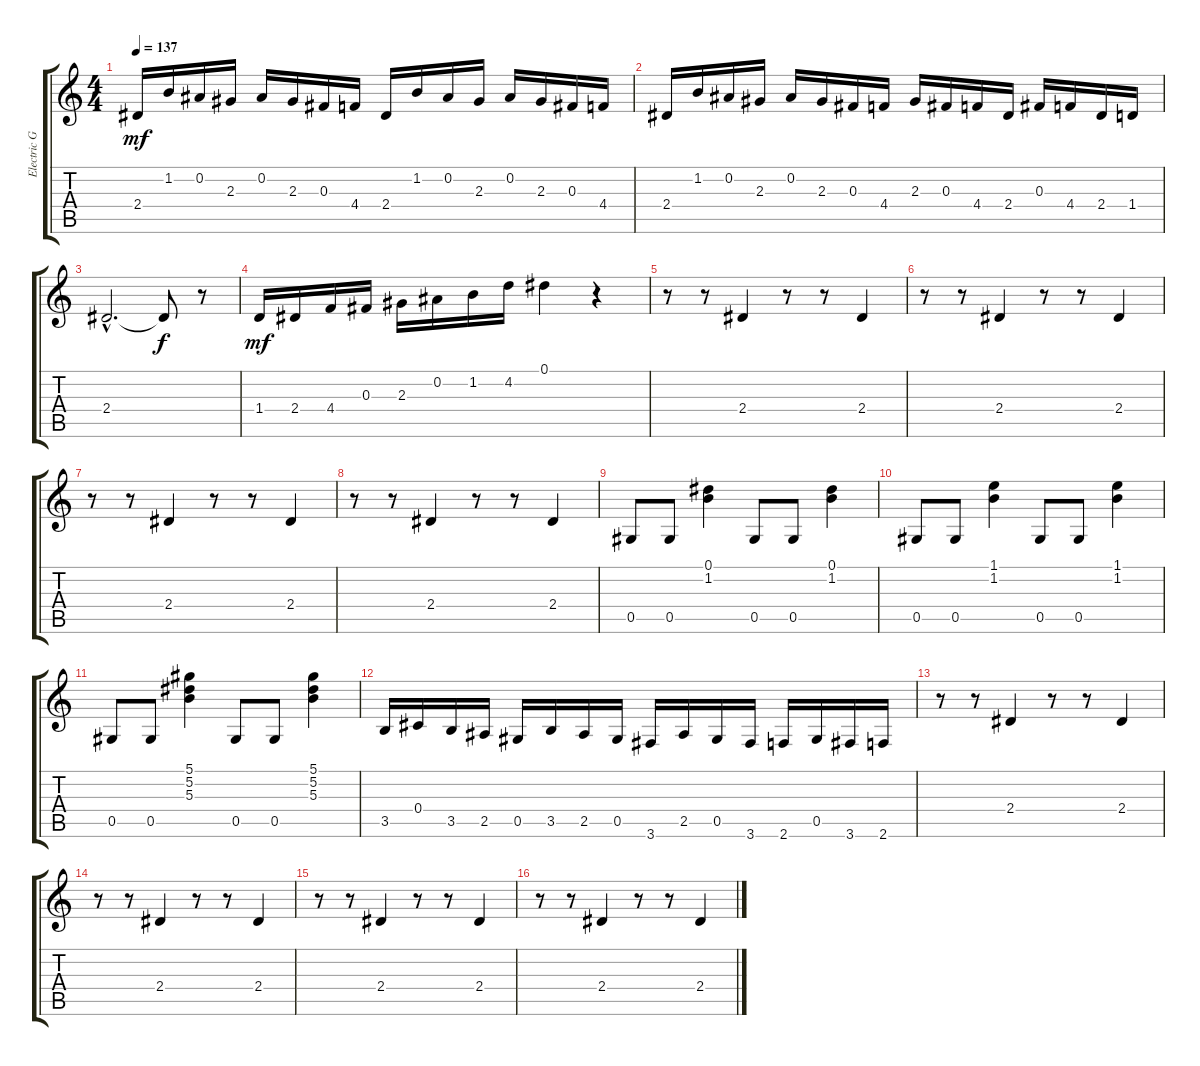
\track ("Electric Guitar 3" "Electric G") {instrument distortionguitar}
\staff {score tabs}
\tuning (Eb4 Bb3 Gb3 Db3 Ab2 Eb2) {hide}
\ts (4 4)
\tempo 137
\clef g2
\ks c
2.4.16{dy mf} 1.2.16 0.2.16 2.3.16 0.2.16 2.3.16 0.3.16 4.4.16 2.4.16 1.2.16 0.2.16 2.3.16 0.2.16 2.3.16 0.3.16 4.4.16 |
2.4.16 1.2.16 0.2.16 2.3.16 0.2.16 2.3.16 0.3.16 4.4.16 2.3.16 0.3.16 4.4.16 2.4.16 0.3.16 4.4.16 2.4.16 1.4.16 |
2.4{hac}.2{d} 2.4{t}.8{dy f} r.8 |
1.4.16{dy mf} 2.4.16 4.4.16 0.3.16 2.3.16 0.2.16 1.2.16 4.2.16 0.1.4 r.4 |
r.8 r.8 2.4.4 r.8 r.8 2.4.4 |
r.8 r.8 2.4.4 r.8 r.8 2.4.4 |
r.8 r.8 2.4.4 r.8 r.8 2.4.4 |
r.8 r.8 2.4.4 r.8 r.8 2.4.4 |
0.5.8 0.5.8 (0.1 1.2).4 0.5.8 0.5.8 (0.1 1.2).4 |
0.5.8 0.5.8 (1.1 1.2).4 0.5.8 0.5.8 (1.1 1.2).4 |
0.5.8 0.5.8 (5.1 5.2 5.3).4 0.5.8 0.5.8 (5.1 5.2 5.3).4 |
3.5.16 0.4.16 3.5.16 2.5.16 0.5.16 3.5.16 2.5.16 0.5.16 3.6.16 2.5.16 0.5.16 3.6.16 2.6.16 0.5.16 3.6.16 2.6.16 |
r.8 r.8 2.4.4 r.8 r.8 2.4.4 |
r.8 r.8 2.4.4 r.8 r.8 2.4.4 |
r.8 r.8 2.4.4 r.8 r.8 2.4.4 |
r.8 r.8 2.4.4 r.8 r.8 2.4.4
